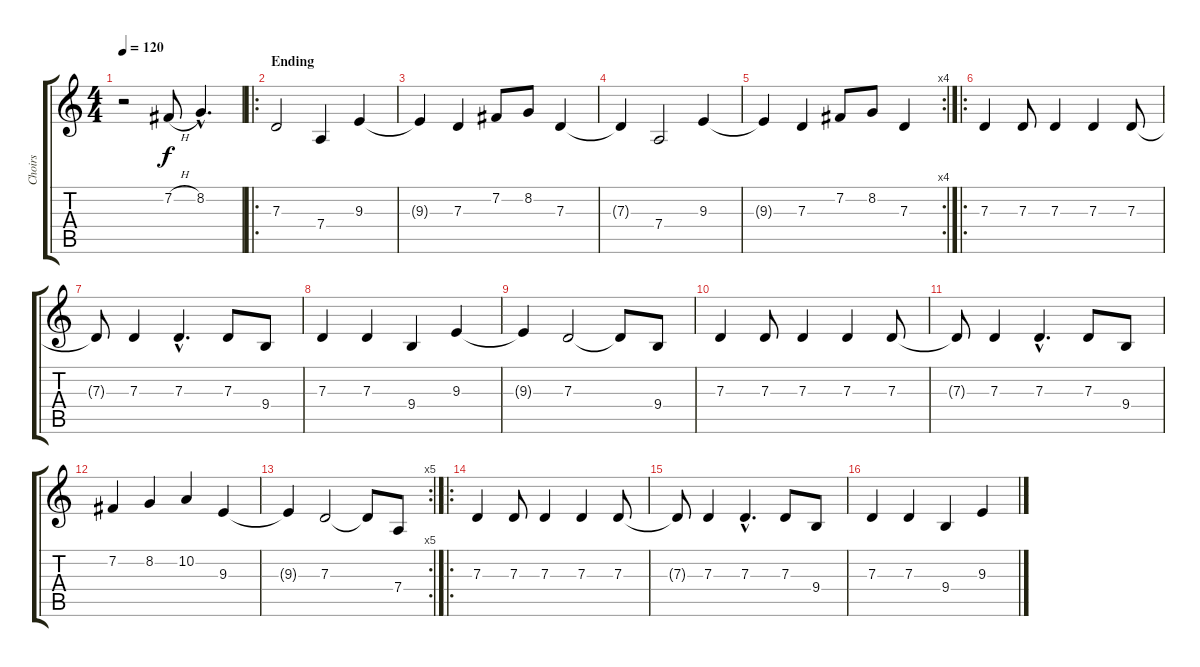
\track ("Choirs" "Choirs") {instrument choiraahs}
\staff {score tabs}
\tuning (E4 B3 G3 D3 A2 E2) {hide}
\ts (4 4)
\tempo 120
\clef g2
\ks c
r.2{dy f} 7.2{h}.8 8.2{hac}.4{d} |
\ro
\section ("" "Ending")
7.3.2 7.4.4 9.3.4 |
9.3{t}.4 7.3.4 7.2.8 8.2.8 7.3.4 |
7.3{t}.4 7.4.2 9.3.4 |
\rc 4
9.3{t}.4 7.3.4 7.2.8 8.2.8 7.3.4 |
\ro
7.3.4 7.3.8 7.3.4 7.3.4 7.3.8 |
7.3{t}.8 7.3.4 7.3{hac}.4{d} 7.3.8 9.4.8 |
7.3.4 7.3.4 9.4.4 9.3.4 |
9.3{t}.4 7.3.2 7.3{t}.8 9.4.8 |
7.3.4 7.3.8 7.3.4 7.3.4 7.3.8 |
7.3{t}.8 7.3.4 7.3{hac}.4{d} 7.3.8 9.4.8 |
7.2.4 8.2.4 10.2.4 9.3.4 |
\rc 5
9.3{t}.4 7.3.2 7.3{t}.8 7.4.8 |
\ro
7.3.4 7.3.8 7.3.4 7.3.4 7.3.8 |
7.3{t}.8 7.3.4 7.3{hac}.4{d} 7.3.8 9.4.8 |
7.3.4 7.3.4 9.4.4 9.3.4
